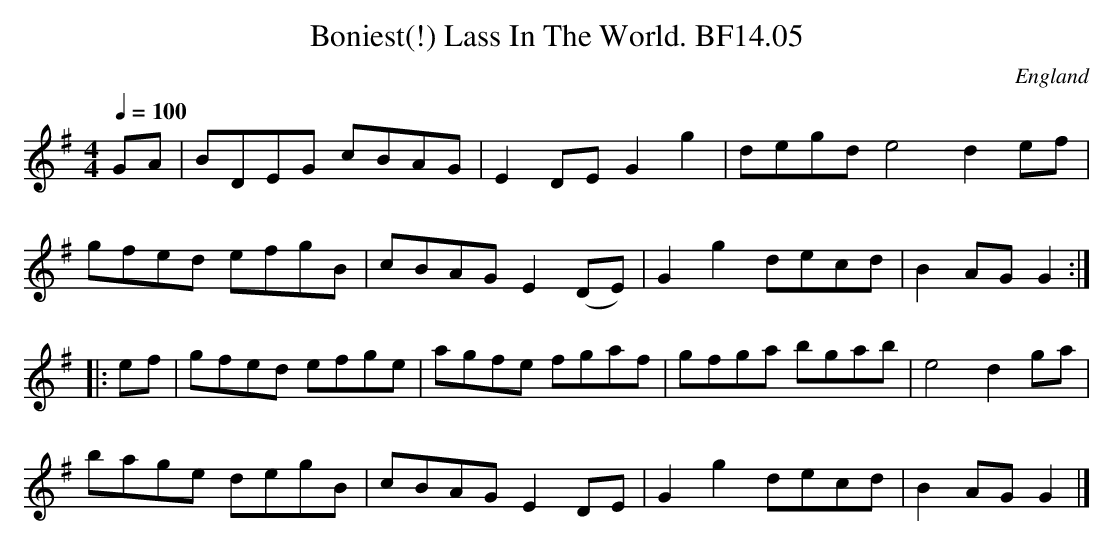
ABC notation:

X:1
T:Boniest(!) Lass In The World. BF14.05
M:4/4
L:1/8
Q:1/4=100
O:England
K:G major
GA|BDEG cBAG|E2DEG2g2|degd  e4d2 ef|!
gfed efgB|cBAG E2(DE)|G2g2decd|B2AGG2:|!
|:ef|gfed efge|agfe fgaf|gfga bgab|e4d2ga|!
bage degB| cBAGE2DE| G2g2decd|B2AG G2|]
